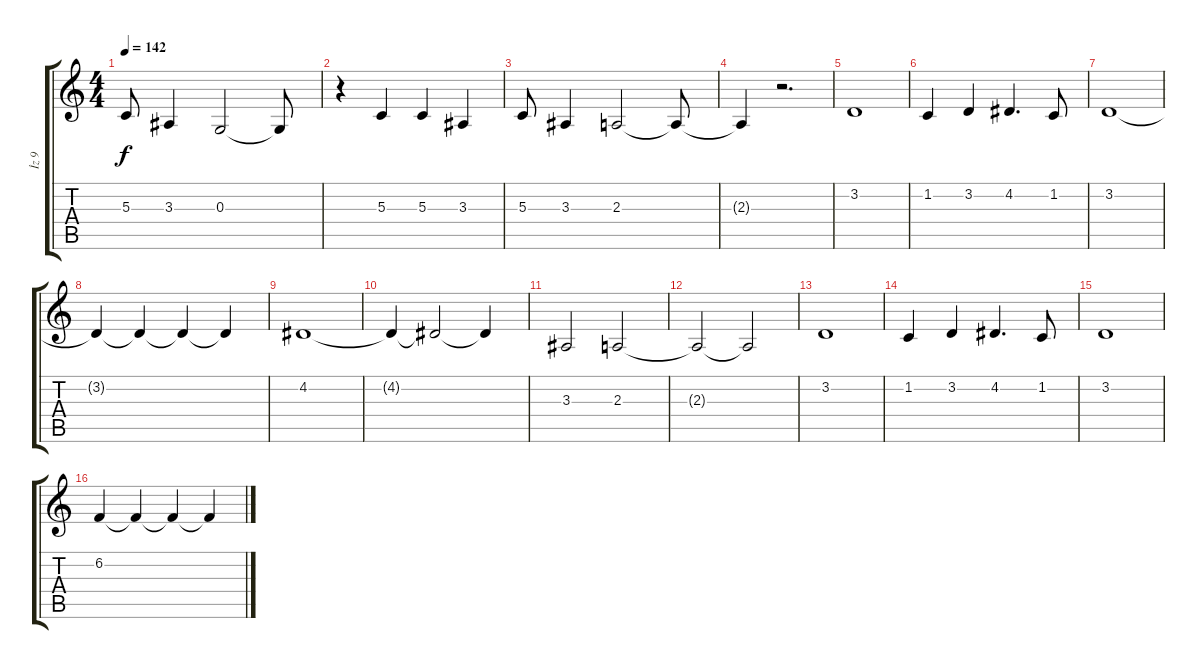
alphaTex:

\track ("İz 9" "İz 9") {instrument cello}
\staff {score tabs}
\tuning (E4 B3 G3 D3 A2 E2) {hide}
\ts (4 4)
\tempo 142
\clef g2
\ks c
5.3.8{dy f} 3.3.4 0.3.2 0.3{t}.8 |
r.4 5.3.4 5.3.4 3.3.4 |
5.3.8 3.3.4 2.3.2 2.3{t}.8 |
2.3{t}.4 r.2{d} |
3.2.1 |
1.2.4 3.2.4 4.2.4{d} 1.2.8 |
3.2.1 |
3.2{t}.4 3.2{t}.4 3.2{t}.4 3.2{t}.4 |
4.2.1 |
4.2{t}.4 4.2{t}.2 4.2{t}.4 |
3.3.2 2.3.2 |
2.3{t}.2 2.3{t}.2 |
3.2.1 |
1.2.4 3.2.4 4.2.4{d} 1.2.8 |
3.2.1 |
6.2.4 6.2{t}.4 6.2{t}.4 6.2{t}.4
